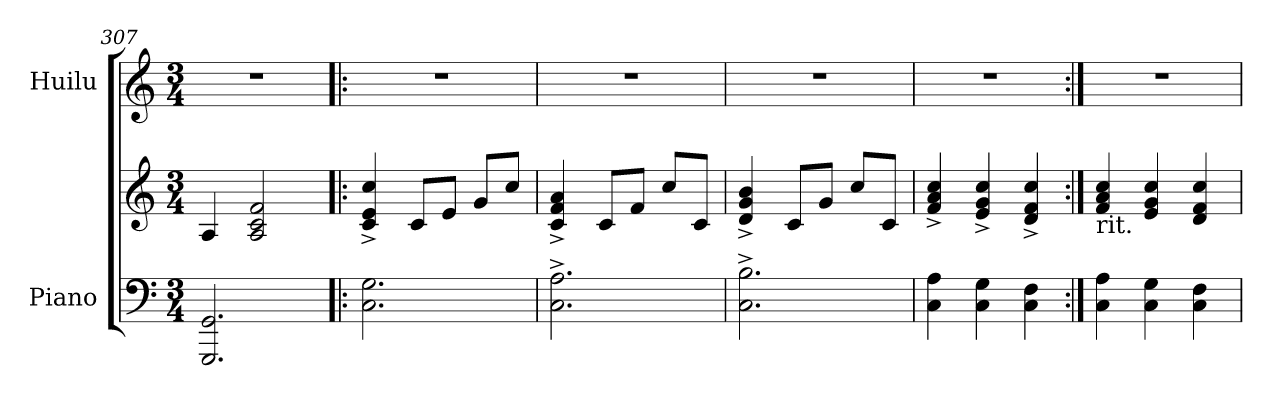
**kern	**kern	**kern
*part2	*part2	*part1
*staff3	*staff2	*staff1
*I"Piano	*	*I"Huilu
*I'Pno	*	*
!!LO:LB:g=z
*clefF4	*clefG2	*clefG2
*k[]	*k[]	*k[]
*M3/4	*M3/4	*M3/4
=307	=307	=307
2.GGG/ 2.GG/	4A/	2.r
.	2A/ 2c/ 2f/	.
=308!|:	=308!|:	=308!|:
2.C\ 2.G\	4c/^ 4e/^ 4cc/^	2.r
.	8c/L	.
.	8e/J	.
.	8g/L	.
.	8cc/J	.
=309	=309	=309
2.C\^ 2.A\^	4c/^ 4f/^ 4a/^	2.r
.	8c/L	.
.	8f/J	.
.	8cc/L	.
.	8c/J	.
=310	=310	=310
2.C\^ 2.B\^	4d/^ 4g/^ 4b/^	2.r
.	8c/L	.
.	8g/J	.
.	8cc/L	.
.	8c/J	.
=311	=311	=311
4C\ 4A\	4f/^ 4a/^ 4cc/^	2.r
4C\ 4G\	4e/^ 4g/^ 4cc/^	.
4C\ 4F\	4d/^ 4f/^ 4cc/^	.
=312:|!	=312:|!	=312:|!
*	*	*MM134
!	!LO:TX:b:t=rit.	!
4C\ 4A\	4f/ 4a/ 4cc/	2.r
4C\ 4G\	4e/ 4g/ 4cc/	.
4C\ 4F\	4d/ 4f/ 4cc/	.
=	=	=
*-	*-	*-
